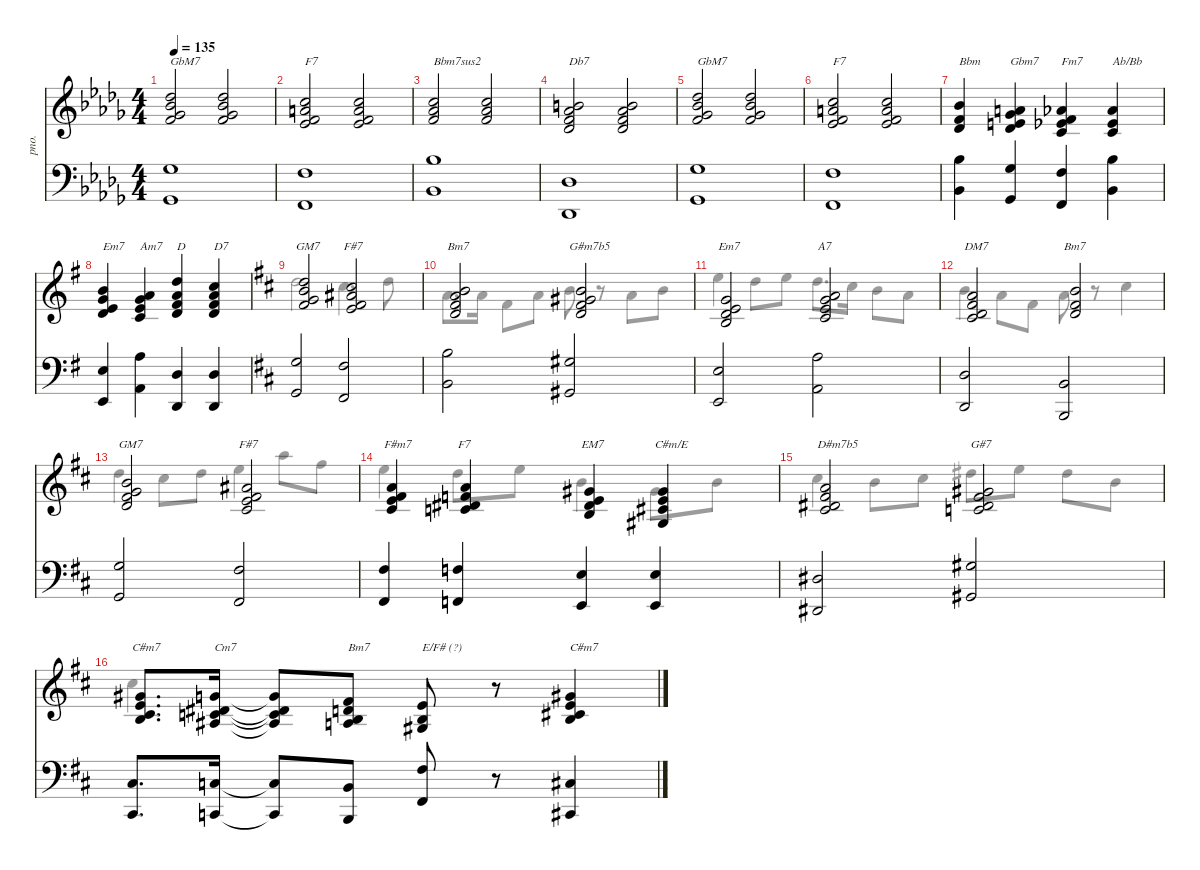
\defaultSystemsLayout 4
\hideDynamics
\bracketExtendMode nobrackets
\track ("Acoustic Piano" "pno.") {instrument acousticgrandpiano}
\staff {score}
\tuning (E4 B3 G3 D3 A2 E2)
\voice
\ts (4 4)
\tempo 135
\clef g2
\ks bbminor
(6.1{acc b} 15.4{acc forcenatural} 14.2{acc b} 11.3{acc b}).2{txt "GbM7" dy mf instrument acousticgrandpiano} (1.1{acc forcenatural} 7.2{acc b} 15.3{acc b} 23.4{acc b}).2 |
(1.1{acc forcenatural} 10.2{acc forcenatural} 17.3{acc forcenatural} 13.4{acc b}).2{txt "F7"} (1.1{acc forcenatural} 10.2{acc forcenatural} 17.3{acc forcenatural} 13.4{acc b}).2 |
(1.1{acc forcenatural} 9.2{acc b} 17.3{acc forcenatural}).2{txt "Bbm7sus2"} (1.1{acc forcenatural} 9.2{acc b} 17.3{acc forcenatural}).2 |
(1.1{acc forcenatural} 13.3{acc b} 21.4{acc forcenatural} 2.2{acc b}).2{txt "Db7"} (2.2{acc b} 1.1{acc forcenatural} 18.4{acc b} 16.3{acc forcenatural}).2 |
(6.1{acc b} 15.4{acc forcenatural} 14.2{acc b} 11.3{acc b}).2{txt "GbM7"} (1.1{acc forcenatural} 7.2{acc b} 15.3{acc b} 23.4{acc b}).2 |
(1.1{acc forcenatural} 10.2{acc forcenatural} 17.3{acc forcenatural} 13.4{acc b}).2{txt "F7"} (1.1{acc forcenatural} 10.2{acc forcenatural} 17.3{acc forcenatural} 13.4{acc b}).2 |
(2.2{acc b} 1.1{acc forcenatural} 15.3{acc b}).4{txt "Bbm"} (2.2{acc b} 11.3{acc b} 19.4{acc forcenatural} 0.1{acc forcenatural}).4{txt "Gbm7"} (1.2{acc forcenatural} 8.3{acc b} 18.4{acc b} 1.1{acc forcenatural}).4{txt "Fm7"} (1.2{acc forcenatural} 8.3{acc b} 4.1{acc b}).4{txt "Ab/Bb"} |
\ks g
(3.2{acc forcenatural} 0.1{acc forcenatural} 12.3{acc forcenatural} 21.4{acc forcenatural}).4{txt "Em7"} (1.2{acc forcenatural} 3.1{acc forcenatural} 9.3{acc forcenatural} 19.4{acc forcenatural}).4{txt "Am7"} (3.2{acc forcenatural} 2.1{acc #} 14.3{acc forcenatural} 24.4{acc forcenatural}).4{txt "D"} (3.2{acc forcenatural} 2.1{acc #} 14.3{acc forcenatural} 22.4{acc forcenatural}).4{txt "D7"} |
\ks bminor
(2.1{acc #} 8.2{acc forcenatural} 16.3{acc forcenatural} 24.4{acc forcenatural}).2{txt "GM7"} (2.1{acc #} 11.2{acc #} 18.3{acc #} 14.4{acc forcenatural}).2{txt "F#7"} |
(5.1{acc forcenatural} 11.3{acc #} 12.4{acc forcenatural} 12.2{acc forcenatural}).2{txt "Bm7"} (9.2{acc #} 11.3{acc #} 7.1{acc forcenatural} 12.4{acc forcenatural}).2{txt "G#m7b5"} |
(3.1{acc forcenatural} 9.3{acc forcenatural} 9.4{acc forcenatural} 22.6{acc forcenatural}).2{txt "Em7"} (11.4{acc #} 9.3{acc forcenatural} 10.2{acc forcenatural} 3.1{acc forcenatural}).2{txt "A7"} |
(7.3{acc forcenatural} 7.2{acc #} 5.1{acc forcenatural} 11.4{acc #}).2{txt "DM7"} (7.3{acc forcenatural} 2.1{acc #} 12.2{acc forcenatural}).2{txt "Bm7"} |
(7.3{acc forcenatural} 8.2{acc forcenatural} 2.1{acc #} 21.4{acc forcenatural}).2{txt "GM7"} (11.4{acc #} 9.3{acc forcenatural} 2.1{acc #} 11.2{acc #}).2{txt "F#7"} |
(10.2{acc forcenatural} 11.3{acc #} 14.4{acc forcenatural} 16.5{acc #}).4{txt "F#m7"} (10.4{acc forcenatural} 8.3{acc #} 6.2{acc forcenatural} 5.1{acc forcenatural}).4{txt "F7"} (0.2{acc forcenatural} 0.1{acc forcenatural} 8.3{acc #} 18.4{acc #}).4{txt "EM7"} (6.3{acc #} 5.2{acc forcenatural} 4.1{acc #} 6.4{acc #}).4{txt "C#m/E"} |
(6.3{acc #} 4.2{acc #} 2.1{acc #} 19.4{acc forcenatural}).2{txt "D#m7b5"} (10.4{acc forcenatural} 8.3{acc #} 7.2{acc #} 4.1{acc #}).2{txt "G#7"} |
(6.3{acc #} 5.2{acc forcenatural} 4.1{acc #} 14.5{acc forcenatural}).8{d txt "C#m7"} (13.5{acc #} 10.4{acc forcenatural} 4.2{acc #} 3.1{acc forcenatural}).16{txt "Cm7"} (3.1{t acc forcenatural} 13.5{t acc #} 10.4{t acc forcenatural} 4.2{t acc #}).8 (7.4{acc forcenatural} 4.3{acc forcenatural} 21.5{acc #} 3.2{acc forcenatural}).8{txt "Bm7"} (0.2{acc forcenatural} 1.3{acc #} 0.1{acc forcenatural}).8{txt "E/F# (?)"} r.8 (0.2{acc forcenatural} 6.3{acc #} 0.1{acc forcenatural} 18.4{acc #}).4{txt "C#m7"}
\voice
\clef g2
\ottava regular
\simile none
\ks bbminor
|
|
|
|
|
|
|
\ks g
|
\ks bminor
24.4{acc forcenatural}.2 18.3{acc #}.4{d} 10.1{acc forcenatural}.8 |
5.1{acc forcenatural}.8{d} 5.1{acc forcenatural}.16 2.1{acc #}.8 5.1{acc forcenatural}.8 7.1{acc forcenatural}.8 r.8 5.1{acc forcenatural}.8 7.1{acc forcenatural}.8 |
12.1{acc forcenatural}.4 10.1{acc forcenatural}.8 12.1{acc forcenatural}.8 10.1{acc forcenatural}.8{d} 9.1{acc #}.16 7.1{acc forcenatural}.8 5.1{acc forcenatural}.8 |
7.1{acc forcenatural}.4 5.1{acc forcenatural}.8 2.1{acc #}.8 5.1{acc forcenatural}.8 r.8 9.1{acc #}.4 |
10.1{acc forcenatural}.4 9.1{acc #}.8 10.1{acc forcenatural}.8 12.1{acc forcenatural}.4 17.1{acc forcenatural}.8 14.1{acc #}.8 |
12.1{acc forcenatural}.4 10.1{acc forcenatural}.8 12.1{acc forcenatural}.8 7.1{acc forcenatural}.4 4.1{acc #}.8 7.1{acc forcenatural}.8 |
9.1{acc #}.4 7.1{acc forcenatural}.8 9.1{acc #}.8 11.1{acc #}.8 12.1{acc forcenatural}.8 11.1{acc #}.8 7.1{acc forcenatural}.8 |
9.1{acc #}.4
\staff {score}
\tuning (G2 D2 A1 E1 B0)
\clef f4
\ottava regular
\simile none
\ks bbminor
(4.2{acc b} 11.1{acc b}).1{dy mf beam Up} |
(10.1{acc forcenatural} 8.3{acc forcenatural}).1{beam Up} |
(3.1{acc b} 20.2{acc b}).1{beam Down} |
(6.1{acc b} 9.4{acc b}).1{beam Up} |
(4.2{acc b} 11.1{acc b}).1{beam Up} |
(10.1{acc forcenatural} 8.3{acc forcenatural}).1{beam Up} |
(15.1{acc b} 13.3{acc b}).4{beam Down} (11.1{acc b} 9.3{acc b}).4{beam Up} (10.1{acc forcenatural} 8.3{acc forcenatural}).4{beam Up} (15.1{acc b} 13.3{acc b}).4{beam Down} |
\ks g
(7.3{acc forcenatural} 9.1{acc forcenatural}).4{beam Up} (14.1{acc forcenatural} 12.3{acc forcenatural}).4{beam Down} (7.1{acc forcenatural} 5.3{acc forcenatural}).4{beam Up} (7.1{acc forcenatural} 0.2{acc forcenatural}).4{beam Up} |
\ks bminor
(0.1{acc forcenatural} 17.2{acc forcenatural}).2{beam Up} (11.1{acc #} 9.3{acc #}).2{beam Up} |
(16.1{acc forcenatural} 14.3{acc forcenatural}).2{beam Down} (1.1{acc #} 18.2{acc #}).2{beam Up} |
(2.2{acc forcenatural} 9.1{acc forcenatural}).2{beam Up} (14.1{acc forcenatural} 12.3{acc forcenatural}).2{beam Down} |
(0.2{acc forcenatural} 7.1{acc forcenatural}).2{beam Up} (2.3{acc forcenatural} 4.1{acc forcenatural}).2{beam Up} |
(0.1{acc forcenatural} 17.2{acc forcenatural}).2{beam Up} (11.1{acc #} 9.3{acc #}).2{beam Up} |
(11.1{acc #} 4.2{acc #}).4{beam Up} (3.2{acc forcenatural} 10.1{acc forcenatural}).4{beam Up} (9.1{acc forcenatural} 7.3{acc forcenatural}).4{beam Up} (9.1{acc forcenatural} 7.3{acc forcenatural}).4{beam Up} |
(1.2{acc #} 8.1{acc #}).2{beam Up} (1.1{acc #} 18.2{acc #}).2{beam Up} |
(6.1{acc #} 4.3{acc #}).8{d beam Up} (5.1{acc forcenatural} 3.3{acc forcenatural}).16{beam Up} (3.3{t acc forcenatural} 5.1{t acc forcenatural}).8{beam Up} (2.3{acc forcenatural} 4.1{acc forcenatural}).8{beam Up} (11.1{acc #} 9.3{acc #}).8{beam Up} r.8{beam Down} (6.1{acc #} 4.3{acc #}).4{beam Up}
